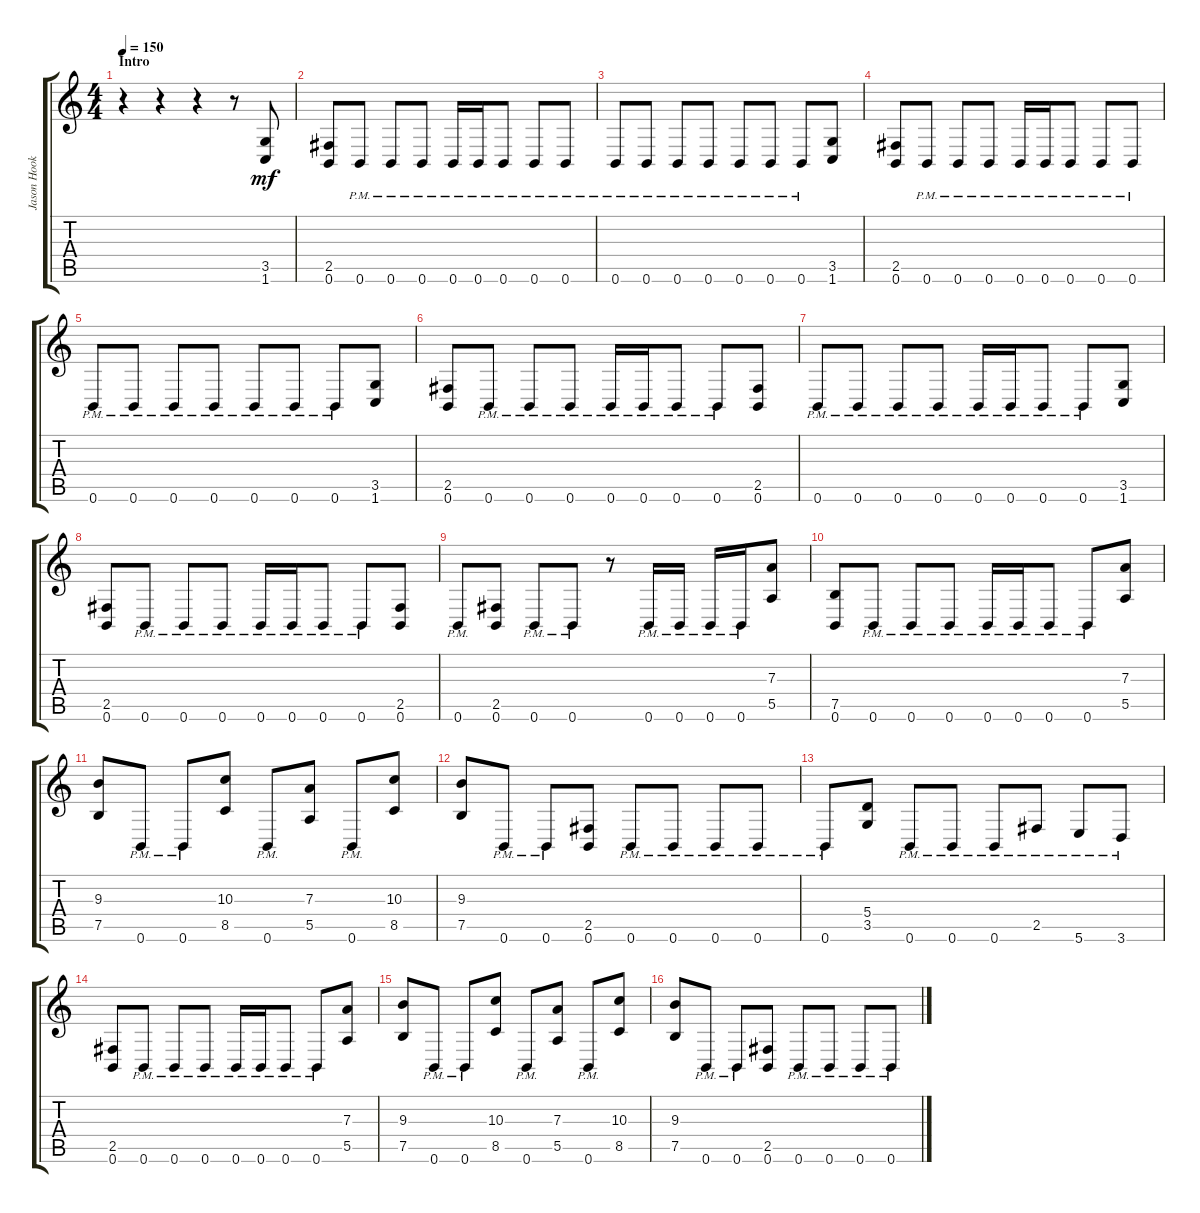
\track ("Jason Hook – Lead Guitar" "Jason Hook") {instrument distortionguitar}
\staff {score tabs}
\tuning (B3 Gb3 D3 A2 E2 B1) {hide}
\ts (4 4)
\section ("" "Intro")
\tempo 150
\clef g2
\ks c
r.4{dy mf instrument distortionguitar} r.4 r.4 r.8 (3.5 1.6).8 |
(2.5 0.6).8 0.6{pm}.8 0.6{pm}.8 0.6{pm}.8 0.6{pm}.16 0.6{pm}.16 0.6{pm}.8 0.6{pm}.8 0.6{pm}.8 |
0.6{pm}.8 0.6{pm}.8 0.6{pm}.8 0.6{pm}.8 0.6{pm}.8 0.6{pm}.8 0.6{pm}.8 (3.5 1.6).8 |
(2.5 0.6).8 0.6{pm}.8 0.6{pm}.8 0.6{pm}.8 0.6{pm}.16 0.6{pm}.16 0.6{pm}.8 0.6{pm}.8 0.6{pm}.8 |
0.6{pm}.8 0.6{pm}.8 0.6{pm}.8 0.6{pm}.8 0.6{pm}.8 0.6{pm}.8 0.6{pm}.8 (3.5 1.6).8 |
(2.5 0.6).8 0.6{pm}.8 0.6{pm}.8 0.6{pm}.8 0.6{pm}.16 0.6{pm}.16 0.6{pm}.8 0.6{pm}.8 (2.5 0.6).8 |
0.6{pm}.8 0.6{pm}.8 0.6{pm}.8 0.6{pm}.8 0.6{pm}.16 0.6{pm}.16 0.6{pm}.8 0.6{pm}.8 (3.5 1.6).8 |
(2.5 0.6).8 0.6{pm}.8 0.6{pm}.8 0.6{pm}.8 0.6{pm}.16 0.6{pm}.16 0.6{pm}.8 0.6{pm}.8 (2.5 0.6).8 |
0.6{pm}.8 (2.5 0.6).8 0.6{pm}.8 0.6{pm}.8 r.8 0.6{pm}.16 0.6{pm}.16 0.6{pm}.16 0.6{pm}.16 (7.3 5.5).8 |
(7.5 0.6).8 0.6{pm}.8 0.6{pm}.8 0.6{pm}.8 0.6{pm}.16 0.6{pm}.16 0.6{pm}.8 0.6{pm}.8 (7.3 5.5).8 |
(9.3 7.5).8 0.6{pm}.8 0.6{pm}.8 (10.3 8.5).8 0.6{pm}.8 (7.3 5.5).8 0.6{pm}.8 (10.3 8.5).8 |
(9.3 7.5).8 0.6{pm}.8 0.6{pm}.8 (2.5 0.6).8 0.6{pm}.8 0.6{pm}.8 0.6{pm}.8 0.6{pm}.8 |
0.6{pm}.8 (5.4 3.5).8 0.6{pm}.8 0.6{pm}.8 0.6{pm}.8 2.5{pm}.8 5.6{pm}.8 3.6{pm}.8 |
(2.5 0.6).8 0.6{pm}.8 0.6{pm}.8 0.6{pm}.8 0.6{pm}.16 0.6{pm}.16 0.6{pm}.8 0.6{pm}.8 (7.3 5.5).8 |
(9.3 7.5).8 0.6{pm}.8 0.6{pm}.8 (10.3 8.5).8 0.6{pm}.8 (7.3 5.5).8 0.6{pm}.8 (10.3 8.5).8 |
(9.3 7.5).8 0.6{pm}.8 0.6{pm}.8 (2.5 0.6).8 0.6{pm}.8 0.6{pm}.8 0.6{pm}.8 0.6{pm}.8
